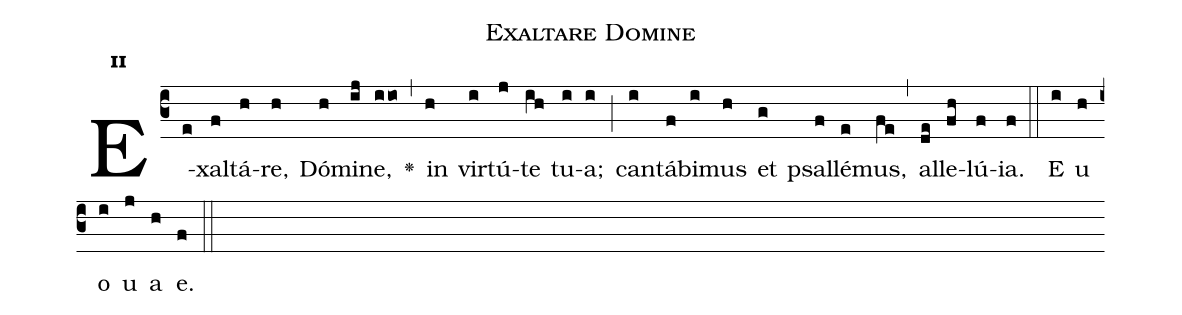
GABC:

name:Exaltare Domine;
office-part:Antiphona;
mode:2;
%%
initial-style: 1;
name: Exaltare Domine;
book: Calithes.it;
occasion: In Ascensione Domini;
office-part: Officium Lectionis Ant 1;
user-notes: ;
commentary: ;
annotation: 2*a;
centering-scheme: english;
fontsize: 12;
font: OFLSortsMillGoudy;
height: 11;
width: 4.5;
%%
(c3)E(e)xal(f)tá(h)re,(h) Dó(h)mi(ij)ne,(iio) <v>\greheightstar</v>(,)   in(h) vir(i)tú(j)te(ih) tu(i)a;(i) (;) can(i)tá(f)bi(i)mus(h) et(g) psal(f)lé(e)mus,(fe) (,) al(de)le(fh)lú(f)ia.(f) (::) E(i) u(h) o(i) u(j) a(h) e.(f) (::)
